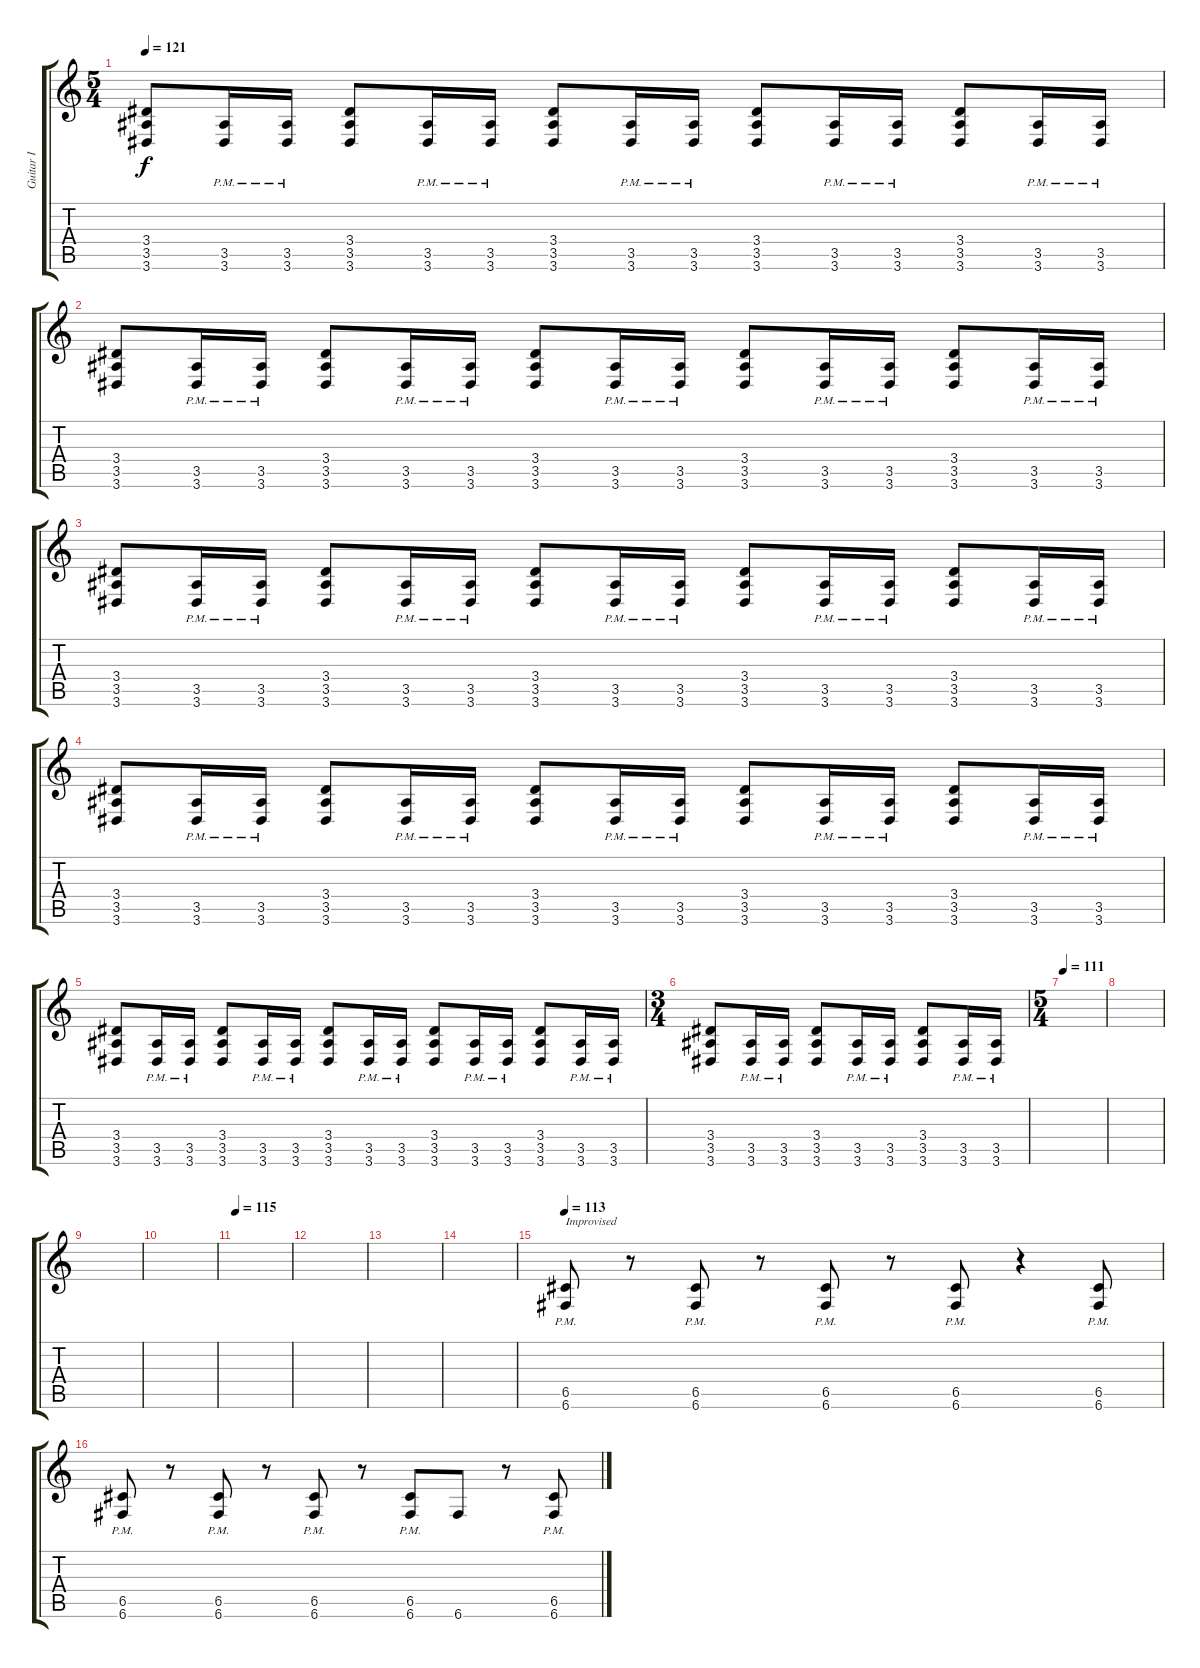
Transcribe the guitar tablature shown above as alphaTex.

\track ("Guitar I" "Guitar I") {instrument distortionguitar}
\staff {score tabs}
\tuning (D4 A3 F3 C3 G2 C2) {hide}
\ts (5 4)
\tempo 121
\clef g2
\ks c
(3.4 3.5 3.6).8{dy f} (3.5{pm} 3.6{pm}).16 (3.5{pm} 3.6{pm}).16 (3.4 3.5 3.6).8 (3.5{pm} 3.6{pm}).16 (3.5{pm} 3.6{pm}).16 (3.4 3.5 3.6).8 (3.5{pm} 3.6{pm}).16 (3.5{pm} 3.6{pm}).16 (3.4 3.5 3.6).8 (3.5{pm} 3.6{pm}).16 (3.5{pm} 3.6{pm}).16 (3.4 3.5 3.6).8 (3.5{pm} 3.6{pm}).16 (3.5{pm} 3.6{pm}).16 |
(3.4 3.5 3.6).8 (3.5{pm} 3.6{pm}).16 (3.5{pm} 3.6{pm}).16 (3.4 3.5 3.6).8 (3.5{pm} 3.6{pm}).16 (3.5{pm} 3.6{pm}).16 (3.4 3.5 3.6).8 (3.5{pm} 3.6{pm}).16 (3.5{pm} 3.6{pm}).16 (3.4 3.5 3.6).8 (3.5{pm} 3.6{pm}).16 (3.5{pm} 3.6{pm}).16 (3.4 3.5 3.6).8 (3.5{pm} 3.6{pm}).16 (3.5{pm} 3.6{pm}).16 |
(3.4 3.5 3.6).8 (3.5{pm} 3.6{pm}).16 (3.5{pm} 3.6{pm}).16 (3.4 3.5 3.6).8 (3.5{pm} 3.6{pm}).16 (3.5{pm} 3.6{pm}).16 (3.4 3.5 3.6).8 (3.5{pm} 3.6{pm}).16 (3.5{pm} 3.6{pm}).16 (3.4 3.5 3.6).8 (3.5{pm} 3.6{pm}).16 (3.5{pm} 3.6{pm}).16 (3.4 3.5 3.6).8 (3.5{pm} 3.6{pm}).16 (3.5{pm} 3.6{pm}).16 |
(3.4 3.5 3.6).8 (3.5{pm} 3.6{pm}).16 (3.5{pm} 3.6{pm}).16 (3.4 3.5 3.6).8 (3.5{pm} 3.6{pm}).16 (3.5{pm} 3.6{pm}).16 (3.4 3.5 3.6).8 (3.5{pm} 3.6{pm}).16 (3.5{pm} 3.6{pm}).16 (3.4 3.5 3.6).8 (3.5{pm} 3.6{pm}).16 (3.5{pm} 3.6{pm}).16 (3.4 3.5 3.6).8 (3.5{pm} 3.6{pm}).16 (3.5{pm} 3.6{pm}).16 |
(3.4 3.5 3.6).8 (3.5{pm} 3.6{pm}).16 (3.5{pm} 3.6{pm}).16 (3.4 3.5 3.6).8 (3.5{pm} 3.6{pm}).16 (3.5{pm} 3.6{pm}).16 (3.4 3.5 3.6).8 (3.5{pm} 3.6{pm}).16 (3.5{pm} 3.6{pm}).16 (3.4 3.5 3.6).8 (3.5{pm} 3.6{pm}).16 (3.5{pm} 3.6{pm}).16 (3.4 3.5 3.6).8 (3.5{pm} 3.6{pm}).16 (3.5{pm} 3.6{pm}).16 |
\ts (3 4)
(3.4 3.5 3.6).8 (3.5{pm} 3.6{pm}).16 (3.5{pm} 3.6{pm}).16 (3.4 3.5 3.6).8 (3.5{pm} 3.6{pm}).16 (3.5{pm} 3.6{pm}).16 (3.4 3.5 3.6).8 (3.5{pm} 3.6{pm}).16 (3.5{pm} 3.6{pm}).16 |
\ts (5 4)
\tempo 111
|
|
|
|
\tempo 115
|
|
|
|
\tempo 113
(6.5{pm} 6.6{pm}).8{txt "Improvised"} r.8 (6.5{pm} 6.6{pm}).8 r.8 (6.5{pm} 6.6{pm}).8 r.8 (6.5{pm} 6.6{pm}).8 r.4 (6.5{pm} 6.6{pm}).8 |
(6.5{pm} 6.6{pm}).8 r.8 (6.5{pm} 6.6{pm}).8 r.8 (6.5{pm} 6.6{pm}).8 r.8 (6.5{pm} 6.6{pm}).8 6.6.8 r.8 (6.5{pm} 6.6{pm}).8
